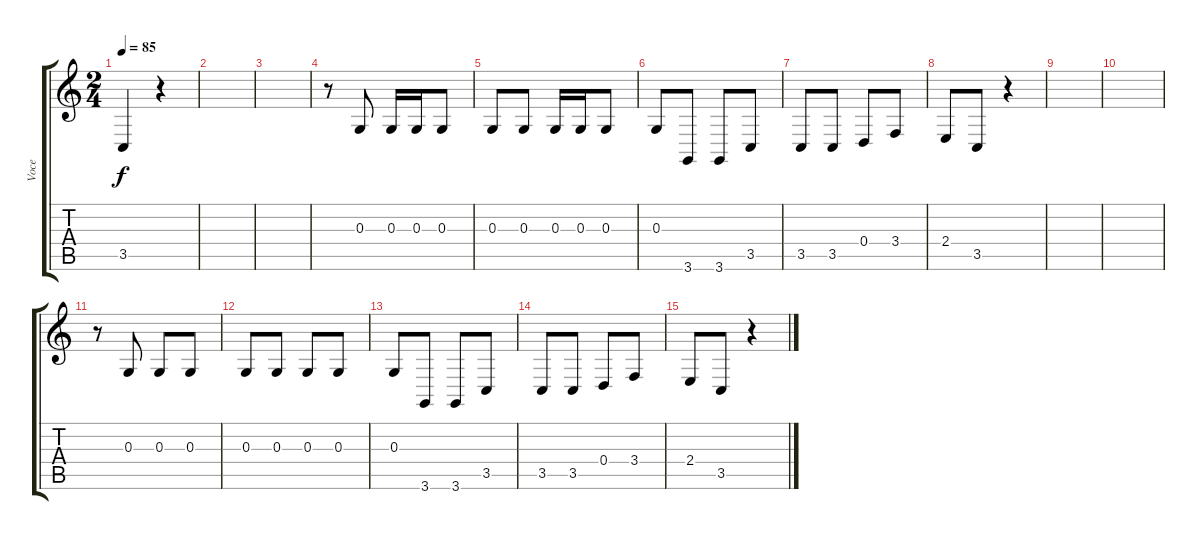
\track ("Voce" "Voce") {instrument lead2sawtooth}
\staff {score tabs}
\tuning (E4 B3 G3 D3 A2 E2) {hide}
\ts (2 4)
\tempo 85
\clef g2
\ks c
3.5.4{dy f} r.4 |
|
|
r.8 0.3.8 0.3.16 0.3.16 0.3.8 |
0.3.8 0.3.8 0.3.16 0.3.16 0.3.8 |
0.3.8 3.6.8 3.6.8 3.5.8 |
3.5.8 3.5.8 0.4.8 3.4.8 |
2.4.8 3.5.8 r.4 |
|
|
r.8 0.3.8 0.3.8 0.3.8 |
0.3.8 0.3.8 0.3.8 0.3.8 |
0.3.8 3.6.8 3.6.8 3.5.8 |
3.5.8 3.5.8 0.4.8 3.4.8 |
2.4.8 3.5.8 r.4
